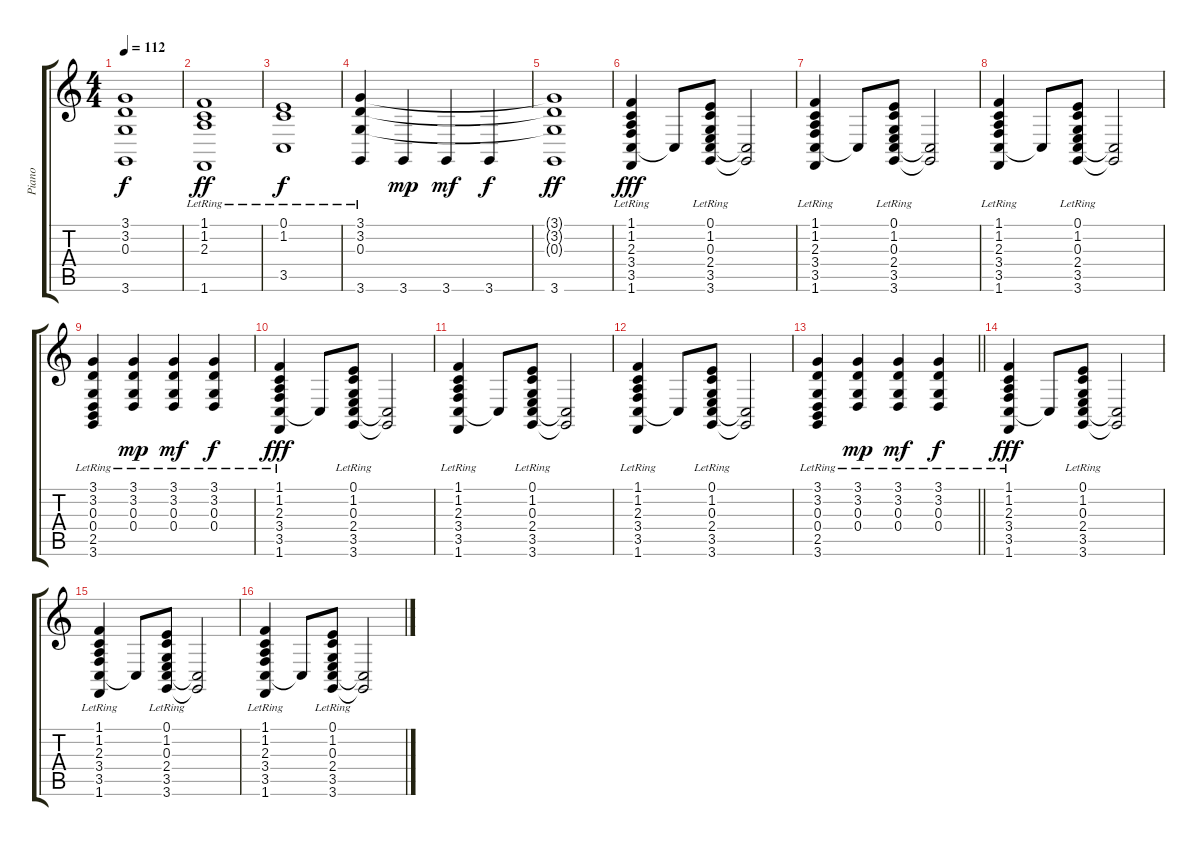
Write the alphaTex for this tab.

\track ("Piano" "Piano") {instrument brightacousticpiano}
\staff {score tabs}
\tuning (E4 B3 G3 D3 A2 E2) {hide}
\ts (4 4)
\tempo 112
\clef g2
\ks c
(3.1{t} 3.2{t} 0.3{t} 3.6{t}).1{dy f} |
(1.1 1.2{lr} 2.3{lr} 1.6).1{dy ff} |
(0.1{lr} 1.2{lr} 3.5{lr}).1{dy f} |
(3.1{lr} 3.2{lr} 0.3{lr} 3.6{lr}).4 3.6.4{dy mp} 3.6.4{dy mf} 3.6.4{dy f} |
(3.1{t} 3.2{t} 0.3{t} 3.6).1{dy ff} |
(1.1{lr} 1.2{lr} 2.3{lr} 3.4{lr} 3.5{lr} 1.6{lr}).4{dy fff} 3.5{t}.8 (0.1{lr} 1.2{lr} 0.3{lr} 2.4{lr} 3.5{lr} 3.6{lr}).8 (3.5{t} 3.6{t}).2 |
(1.1{lr} 1.2{lr} 2.3{lr} 3.4{lr} 3.5{lr} 1.6{lr}).4 3.5{t}.8 (0.1{lr} 1.2{lr} 0.3{lr} 2.4{lr} 3.5{lr} 3.6{lr}).8 (3.5{t} 3.6{t}).2 |
(1.1{lr} 1.2{lr} 2.3{lr} 3.4{lr} 3.5{lr} 1.6{lr}).4 3.5{t}.8 (0.1{lr} 1.2{lr} 0.3{lr} 2.4{lr} 3.5{lr} 3.6{lr}).8 (3.5{t} 3.6{t}).2 |
(3.1{lr} 3.2{lr} 0.3{lr} 0.4{lr} 2.5{lr} 3.6{lr}).4 (3.1{lr} 3.2{lr} 0.3{lr} 0.4{lr}).4{dy mp} (3.1{lr} 3.2{lr} 0.3{lr} 0.4{lr}).4{dy mf} (3.1{lr} 3.2{lr} 0.3{lr} 0.4{lr}).4{dy f} |
(1.1{lr} 1.2{lr} 2.3{lr} 3.4{lr} 3.5{lr} 1.6{lr}).4{dy fff} 3.5{t}.8 (0.1{lr} 1.2{lr} 0.3{lr} 2.4{lr} 3.5{lr} 3.6{lr}).8 (3.5{t} 3.6{t}).2 |
(1.1{lr} 1.2{lr} 2.3{lr} 3.4{lr} 3.5{lr} 1.6{lr}).4 3.5{t}.8 (0.1{lr} 1.2{lr} 0.3{lr} 2.4{lr} 3.5{lr} 3.6{lr}).8 (3.5{t} 3.6{t}).2 |
(1.1{lr} 1.2{lr} 2.3{lr} 3.4{lr} 3.5{lr} 1.6{lr}).4 3.5{t}.8 (0.1{lr} 1.2{lr} 0.3{lr} 2.4{lr} 3.5{lr} 3.6{lr}).8 (3.5{t} 3.6{t}).2 |
\barLineRight lightlight
(3.1{lr} 3.2{lr} 0.3{lr} 0.4{lr} 2.5{lr} 3.6{lr}).4 (3.1{lr} 3.2{lr} 0.3{lr} 0.4{lr}).4{dy mp} (3.1{lr} 3.2{lr} 0.3{lr} 0.4{lr}).4{dy mf} (3.1{lr} 3.2{lr} 0.3{lr} 0.4{lr}).4{dy f} |
(1.1{lr} 1.2{lr} 2.3{lr} 3.4{lr} 3.5{lr} 1.6{lr}).4{dy fff} 3.5{t}.8 (0.1{lr} 1.2{lr} 0.3{lr} 2.4{lr} 3.5{lr} 3.6{lr}).8 (3.5{t} 3.6{t}).2 |
(1.1{lr} 1.2{lr} 2.3{lr} 3.4{lr} 3.5{lr} 1.6{lr}).4 3.5{t}.8 (0.1{lr} 1.2{lr} 0.3{lr} 2.4{lr} 3.5{lr} 3.6{lr}).8 (3.5{t} 3.6{t}).2 |
(1.1{lr} 1.2{lr} 2.3{lr} 3.4{lr} 3.5{lr} 1.6{lr}).4 3.5{t}.8 (0.1{lr} 1.2{lr} 0.3{lr} 2.4{lr} 3.5{lr} 3.6{lr}).8 (3.5{t} 3.6{t}).2
